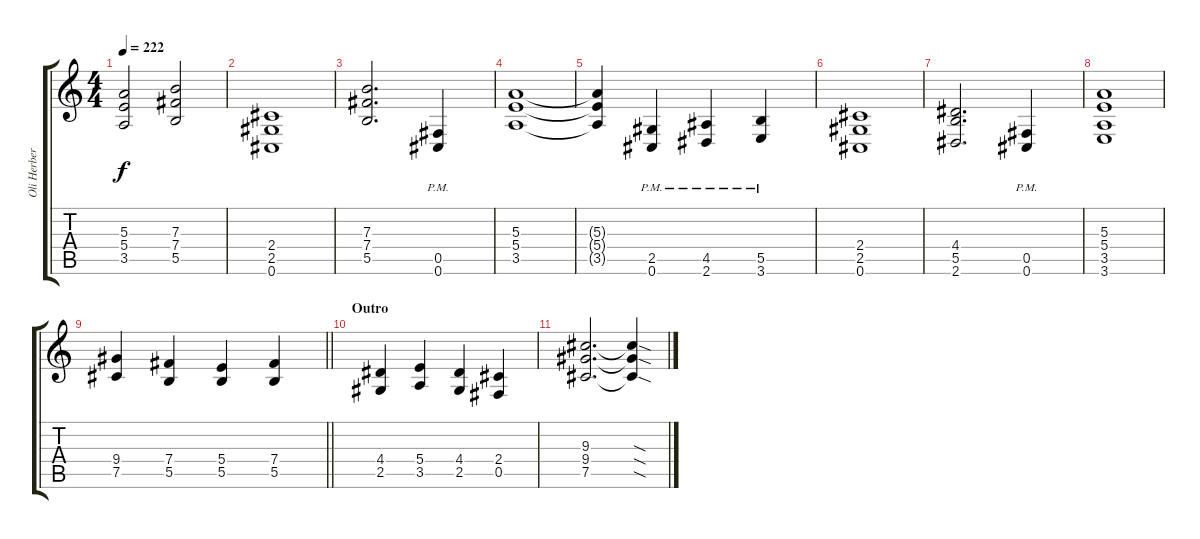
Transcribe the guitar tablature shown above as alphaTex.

\track ("Oli Herbert" "Oli Herber") {instrument distortionguitar}
\staff {score tabs}
\tuning (Db4 Ab3 E3 B2 Gb2 Db2) {hide}
\ts (4 4)
\tempo 222
\clef g2
\ks c
(5.3{t} 5.4{t} 3.5{t}).2{dy f} (7.3 7.4 5.5).2 |
(2.4 2.5 0.6).1 |
(7.3 7.4 5.5).2{d} (0.5{pm} 0.6{pm}).4 |
(5.3 5.4 3.5).1 |
(5.3{t} 5.4{t} 3.5{t}).4 (2.5{pm} 0.6{pm}).4 (4.5{pm} 2.6{pm}).4 (5.5{pm} 3.6{pm}).4 |
(2.4 2.5 0.6).1 |
(4.4 5.5 2.6).2{d} (0.5{pm} 0.6{pm}).4 |
(5.3 5.4 3.5 3.6).1 |
\barLineRight lightlight
(9.4 7.5).4 (7.4 5.5).4 (5.4 5.5).4 (7.4 5.5).4 |
\section ("" "Outro")
(4.4 2.5).4 (5.4 3.5).4 (4.4 2.5).4 (2.4 0.5).4 |
(9.3 9.4 7.5).2{d} (9.3{sod t} 9.4{sod t} 7.5{sod t}).4
